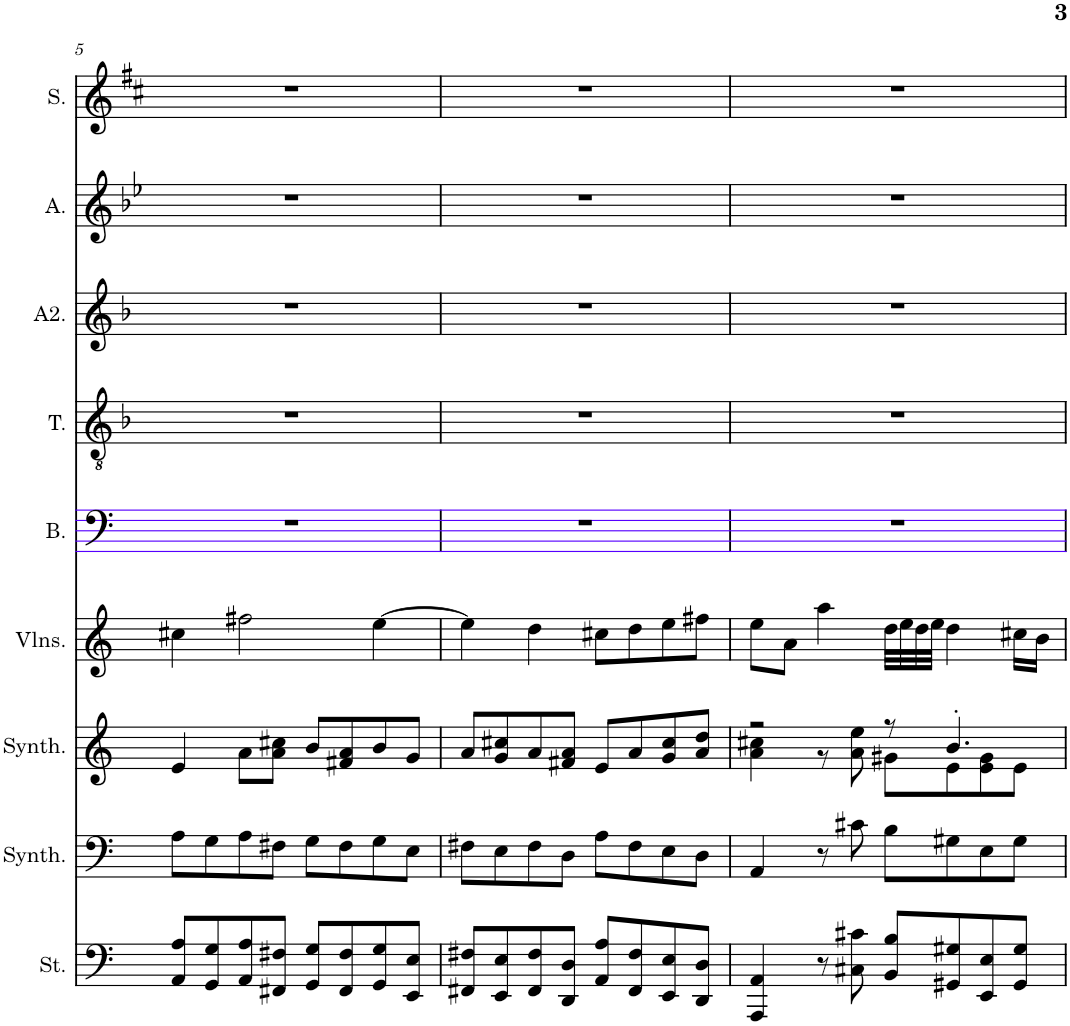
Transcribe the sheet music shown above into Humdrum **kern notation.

**kern	**kern	**kern	**kern	**kern	**kern	**kern	**kern	**kern
*part9	*part8	*part7	*part6	*part5	*part4	*part3	*part2	*part1
*staff9	*staff8	*staff7	*staff6	*staff5	*staff4	*staff3	*staff2	*staff1
*I"Cordes, D'Bass/Strings, etc	*I"Synthétiseur d'instruments à cordes, Synth strings, etc	*I"Synthétiseur d'instruments à cordes, Synth strings 2	*I"Violons, 1st violins	*I"Basse	*I"Ténor	*I"Alto 2	*I"Alto	*I"Soprano
*I'St.	*I'Synth.	*I'Synth.	*I'Vlns.	*I'B.	*I'T.	*I'A2.	*I'A.	*I'S.
!!LO:PB:g=z
*clefF4	*clefF4	*clefG2	*clefG2	*clefF4	*clefGv2	*clefG2	*clefG2	*clefG2
*k[]	*k[]	*k[]	*k[]	*k[]	*k[b-]	*k[b-]	*k[b-e-]	*k[f#c#]
*M4/4	*M4/4	*M4/4	*M4/4	*M4/4	*M4/4	*M4/4	*M4/4	*M4/4
=5	=5	=5	=5	=5	=5	=5	=5	=5
8AA/ 8A/L	8A\L	4e/	4cc#X\	1r	1r	1r	1r	1r
8GG/ 8G/	8G\	.	.	.	.	.	.	.
8AA/ 8A/	8A\	8a\L	2ff#X\	.	.	.	.	.
8FF#X/ 8F#X/J	8F#X\J	8a\ 8cc#X\J	.	.	.	.	.	.
8GG/ 8G/L	8G\L	8b/L	.	.	.	.	.	.
8FF#/ 8F#/	8F#\	8f#X/ 8a/	.	.	.	.	.	.
8GG/ 8G/	8G\	8b/	[4ee\	.	.	.	.	.
8EE/ 8E/J	8E\J	8g/J	.	.	.	.	.	.
=6	=6	=6	=6	=6	=6	=6	=6	=6
8FF#X/ 8F#X/L	8F#X\L	8a/L	4ee\]	1r	1r	1r	1r	1r
8EE/ 8E/	8E\	8g/ 8cc#X/	.	.	.	.	.	.
8FF#/ 8F#/	8F#\	8a/	4dd\	.	.	.	.	.
8DD/ 8D/J	8D\J	8f#X/ 8a/J	.	.	.	.	.	.
8AA/ 8A/L	8A\L	8e/L	8cc#X\L	.	.	.	.	.
8FF#/ 8F#/	8F#\	8a/	8dd\	.	.	.	.	.
8EE/ 8E/	8E\	8g/ 8cc#/	8ee\	.	.	.	.	.
8DD/ 8D/J	8D\J	8a/ 8dd/J	8ff#X\J	.	.	.	.	.
=7	=7	=7	=7	=7	=7	=7	=7	=7
*	*	*^	*	*	*	*	*	*
4AAA/ 4AA/	4AA/	2r	4a\ 4cc#X\	8ee\L	1r	1r	1r	1r	1r
.	.	.	.	8a\J	.	.	.	.	.
8r	8r	.	8r	4aa\	.	.	.	.	.
8C#X\ 8c#X\	8c#X\	.	8a\ 8ee\	.	.	.	.	.	.
8BB/ 8B/L	8B\L	8r	8g#X\L	32dd\LLL	.	.	.	.	.
.	.	.	.	32ee\	.	.	.	.	.
.	.	.	.	32dd\	.	.	.	.	.
.	.	.	.	32ee\JJJ	.	.	.	.	.
8GG#X/ 8G#X/	8G#X\	4.b'/	8e\	4dd\	.	.	.	.	.
8EE/ 8E/	8E\	.	8e\ 8g#\	.	.	.	.	.	.
8GG#/ 8G#/J	8G#\J	.	8e\J	16cc#X\LL	.	.	.	.	.
.	.	.	.	16b\JJ	.	.	.	.	.
*	*	*v	*v	*	*	*	*	*	*
=	=	=	=	=	=	=	=	=
*-	*-	*-	*-	*-	*-	*-	*-	*-
